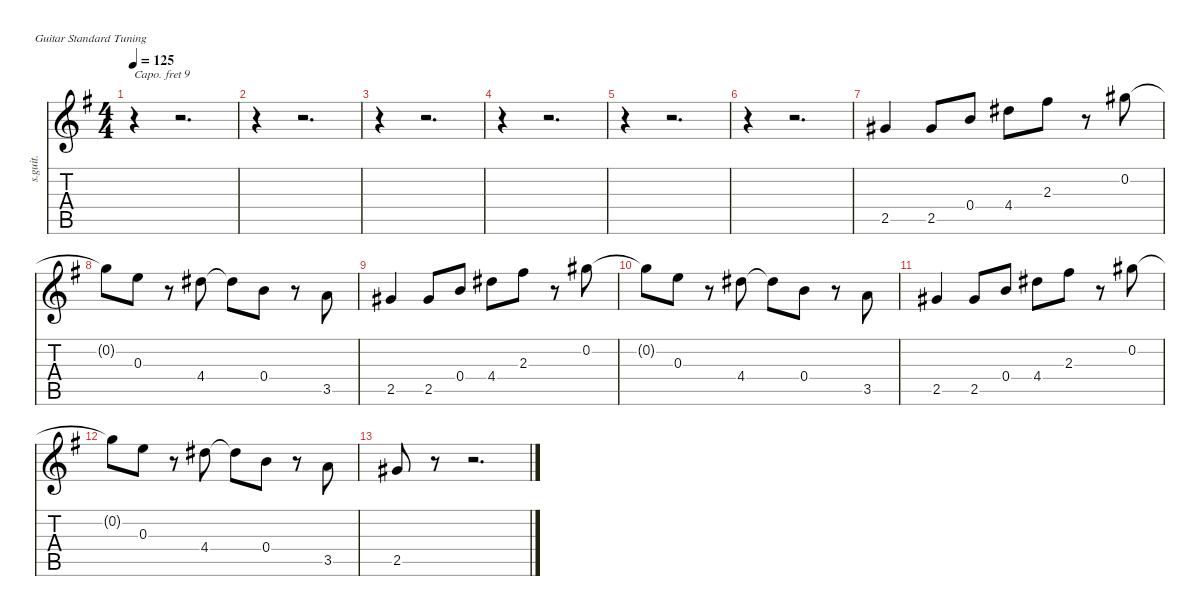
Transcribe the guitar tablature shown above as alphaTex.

\defaultSystemsLayout 4
\hideDynamics
\bracketExtendMode nobrackets
\otherSystemsTrackNameOrientation horizontal
\track ("Track 4" "s.guit.") {instrument acousticguitarsteel}
\staff {score tabs}
\capo 9
\tuning (E4 B3 G3 D3 A2 E2)
\ts (4 4)
\tempo 125
\clef g2
\ks g
r.4{dy f beam Down} r.2{d beam Down} |
r.4{beam Down} r.2{d beam Down} |
r.4{beam Down} r.2{d beam Down} |
r.4{beam Down} r.2{d beam Down} |
r.4{beam Down} r.2{d beam Down} |
r.4{beam Down} r.2{d beam Down} |
2.5{acc #}.4{beam Up} 2.5{acc #}.8{beam Up} 0.4{acc forcenatural}.8{beam Up} 4.4{acc #}.8{beam Down} 2.3{acc #}.8{beam Down} r.8{beam Down} 0.2{acc #}.8{beam Down} |
0.2{t acc #}.8{beam Down} 0.3{acc forcenatural}.8{beam Down} r.8{beam Down} 4.4{acc #}.8{beam Down} 4.4{t acc #}.8{beam Down} 0.4{acc forcenatural}.8{beam Down} r.8{beam Down} 3.5{acc forcenatural}.8{beam Up} |
2.5{acc #}.4{beam Up} 2.5{acc #}.8{beam Up} 0.4{acc forcenatural}.8{beam Up} 4.4{acc #}.8{beam Down} 2.3{acc #}.8{beam Down} r.8{beam Down} 0.2{acc #}.8{beam Down} |
0.2{t acc #}.8{beam Down} 0.3{acc forcenatural}.8{beam Down} r.8{beam Down} 4.4{acc #}.8{beam Down} 4.4{t acc #}.8{beam Down} 0.4{acc forcenatural}.8{beam Down} r.8{beam Down} 3.5{acc forcenatural}.8{beam Up} |
2.5{acc #}.4{beam Up} 2.5{acc #}.8{beam Up} 0.4{acc forcenatural}.8{beam Up} 4.4{acc #}.8{beam Down} 2.3{acc #}.8{beam Down} r.8{beam Down} 0.2{acc #}.8{beam Down} |
0.2{t acc #}.8{beam Down} 0.3{acc forcenatural}.8{beam Down} r.8{beam Down} 4.4{acc #}.8{beam Down} 4.4{t acc #}.8{beam Down} 0.4{acc forcenatural}.8{beam Down} r.8{beam Down} 3.5{acc forcenatural}.8{beam Up} |
2.5{acc #}.8{beam Up} r.8{beam Up} r.2{d beam Up}
